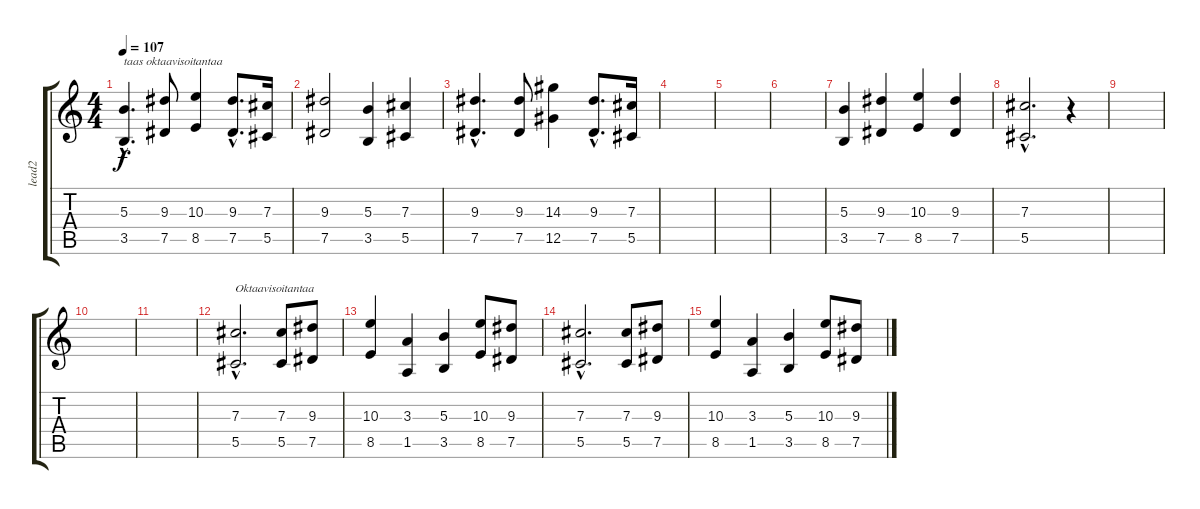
\track ("lead2" "lead2") {instrument distortionguitar}
\staff {score tabs}
\tuning (Eb4 Bb3 Gb3 Db3 Ab2 Eb2) {hide}
\ts (4 4)
\tempo 107
\clef g2
\ks c
(5.3{hac} 3.5{hac}).4{d txt "taas oktaavisoitantaa" dy f} (9.3 7.5).8 (10.3 8.5).4 (9.3{hac} 7.5{hac}).8{d} (7.3 5.5).16 |
(9.3 7.5).2 (5.3 3.5).4 (7.3 5.5).4 |
(9.3{hac} 7.5{hac}).4{d} (9.3 7.5).8 (14.3 12.5).4 (9.3{hac} 7.5{hac}).8{d} (7.3 5.5).16 |
|
|
|
(5.3 3.5).4 (9.3 7.5).4 (10.3 8.5).4 (9.3 7.5).4 |
(7.3{hac} 5.5{hac}).2{d} r.4 |
|
|
|
(7.3{hac} 5.5{hac}).2{d txt "Oktaavisoitantaa"} (7.3 5.5).8 (9.3 7.5).8 |
(10.3 8.5).4 (3.3 1.5).4 (5.3 3.5).4 (10.3 8.5).8 (9.3 7.5).8 |
(7.3{hac} 5.5{hac}).2{d} (7.3 5.5).8 (9.3 7.5).8 |
(10.3 8.5).4 (3.3 1.5).4 (5.3 3.5).4 (10.3 8.5).8 (9.3 7.5).8
